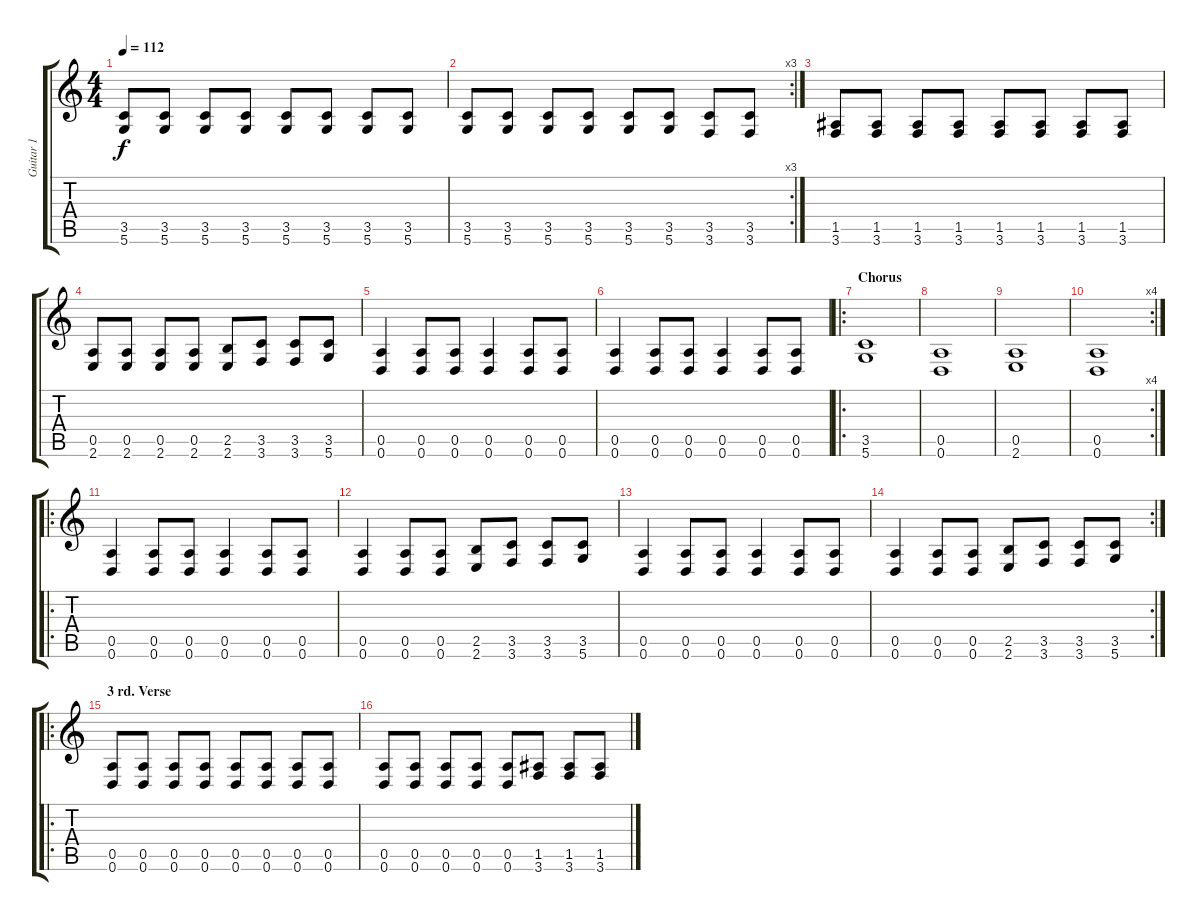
\track ("Guitar 1" "Guitar 1") {instrument distortionguitar}
\staff {score tabs}
\tuning (E4 B3 G3 D3 A2 D2) {hide}
\ts (4 4)
\tempo 112
\clef g2
\ks c
(3.5 5.6).8{dy f} (3.5 5.6).8 (3.5 5.6).8 (3.5 5.6).8 (3.5 5.6).8 (3.5 5.6).8 (3.5 5.6).8 (3.5 5.6).8 |
\rc 3
(3.5 5.6).8 (3.5 5.6).8 (3.5 5.6).8 (3.5 5.6).8 (3.5 5.6).8 (3.5 5.6).8 (3.5 3.6).8 (3.5 3.6).8 |
(1.5 3.6).8 (1.5 3.6).8 (1.5 3.6).8 (1.5 3.6).8 (1.5 3.6).8 (1.5 3.6).8 (1.5 3.6).8 (1.5 3.6).8 |
(0.5 2.6).8 (0.5 2.6).8 (0.5 2.6).8 (0.5 2.6).8 (2.5 2.6).8 (3.5 3.6).8 (3.5 3.6).8 (3.5 5.6).8 |
(0.5 0.6).4 (0.5 0.6).8 (0.5 0.6).8 (0.5 0.6).4 (0.5 0.6).8 (0.5 0.6).8 |
(0.5 0.6).4 (0.5 0.6).8 (0.5 0.6).8 (0.5 0.6).4 (0.5 0.6).8 (0.5 0.6).8 |
\ro
\section ("" "Chorus")
(3.5 5.6).1 |
(0.5 0.6).1 |
(0.5 2.6).1 |
\rc 4
(0.5 0.6).1 |
\ro
(0.5 0.6).4 (0.5 0.6).8 (0.5 0.6).8 (0.5 0.6).4 (0.5 0.6).8 (0.5 0.6).8 |
(0.5 0.6).4 (0.5 0.6).8 (0.5 0.6).8 (2.5 2.6).8 (3.5 3.6).8 (3.5 3.6).8 (3.5 5.6).8 |
(0.5 0.6).4 (0.5 0.6).8 (0.5 0.6).8 (0.5 0.6).4 (0.5 0.6).8 (0.5 0.6).8 |
\rc 2
(0.5 0.6).4 (0.5 0.6).8 (0.5 0.6).8 (2.5 2.6).8 (3.5 3.6).8 (3.5 3.6).8 (3.5 5.6).8 |
\ro
\section ("" "3 rd. Verse")
(0.5 0.6).8 (0.5 0.6).8 (0.5 0.6).8 (0.5 0.6).8 (0.5 0.6).8 (0.5 0.6).8 (0.5 0.6).8 (0.5 0.6).8 |
(0.5 0.6).8 (0.5 0.6).8 (0.5 0.6).8 (0.5 0.6).8 (0.5 0.6).8 (1.5 3.6).8 (1.5 3.6).8 (1.5 3.6).8
